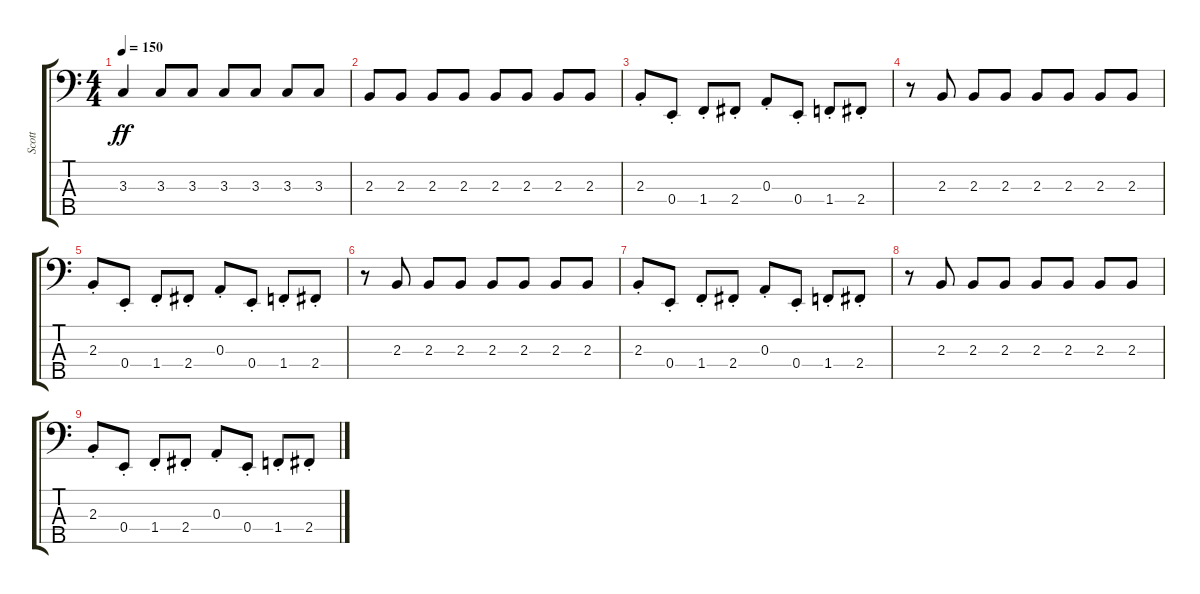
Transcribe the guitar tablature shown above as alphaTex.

\track ("Scott" "Scott") {instrument electricbasspick}
\staff {score tabs}
\tuning (G2 D2 A1 E1 B0) {hide}
\ts (4 4)
\tempo 150
\clef f4
\ks c
3.3.4{dy ff} 3.3.8 3.3.8 3.3.8 3.3.8 3.3.8 3.3.8 |
2.3.8 2.3.8 2.3.8 2.3.8 2.3.8 2.3.8 2.3.8 2.3.8 |
2.3{st}.8 0.4{st}.8 1.4{st}.8 2.4{st}.8 0.3{st}.8 0.4{st}.8 1.4{st}.8 2.4{st}.8 |
r.8 2.3.8 2.3.8 2.3.8 2.3.8 2.3.8 2.3.8 2.3.8 |
2.3{st}.8 0.4{st}.8 1.4{st}.8 2.4{st}.8 0.3{st}.8 0.4{st}.8 1.4{st}.8 2.4{st}.8 |
r.8 2.3.8 2.3.8 2.3.8 2.3.8 2.3.8 2.3.8 2.3.8 |
2.3{st}.8 0.4{st}.8 1.4{st}.8 2.4{st}.8 0.3{st}.8 0.4{st}.8 1.4{st}.8 2.4{st}.8 |
r.8 2.3.8 2.3.8 2.3.8 2.3.8 2.3.8 2.3.8 2.3.8 |
2.3{st}.8 0.4{st}.8 1.4{st}.8 2.4{st}.8 0.3{st}.8 0.4{st}.8 1.4{st}.8 2.4{st}.8
